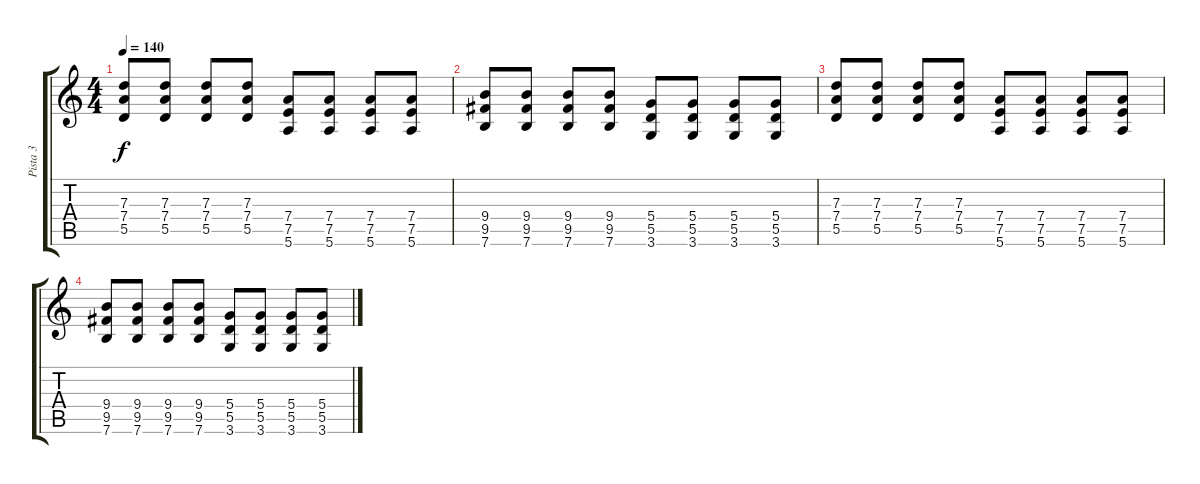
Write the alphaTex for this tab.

\track ("Pista 3" "Pista 3") {instrument distortionguitar}
\staff {score tabs}
\tuning (E4 B3 G3 D3 A2 E2) {hide}
\ts (4 4)
\tempo 140
\clef g2
\ks c
(7.3 7.4 5.5).8{dy f} (7.3 7.4 5.5).8 (7.3 7.4 5.5).8 (7.3 7.4 5.5).8 (7.4 7.5 5.6).8 (7.4 7.5 5.6).8 (7.4 7.5 5.6).8 (7.4 7.5 5.6).8 |
(9.4 9.5 7.6).8 (9.4 9.5 7.6).8 (9.4 9.5 7.6).8 (9.4 9.5 7.6).8 (5.4 5.5 3.6).8 (5.4 5.5 3.6).8 (5.4 5.5 3.6).8 (5.4 5.5 3.6).8 |
(7.3 7.4 5.5).8 (7.3 7.4 5.5).8 (7.3 7.4 5.5).8 (7.3 7.4 5.5).8 (7.4 7.5 5.6).8 (7.4 7.5 5.6).8 (7.4 7.5 5.6).8 (7.4 7.5 5.6).8 |
(9.4 9.5 7.6).8 (9.4 9.5 7.6).8 (9.4 9.5 7.6).8 (9.4 9.5 7.6).8 (5.4 5.5 3.6).8 (5.4 5.5 3.6).8 (5.4 5.5 3.6).8 (5.4 5.5 3.6).8
